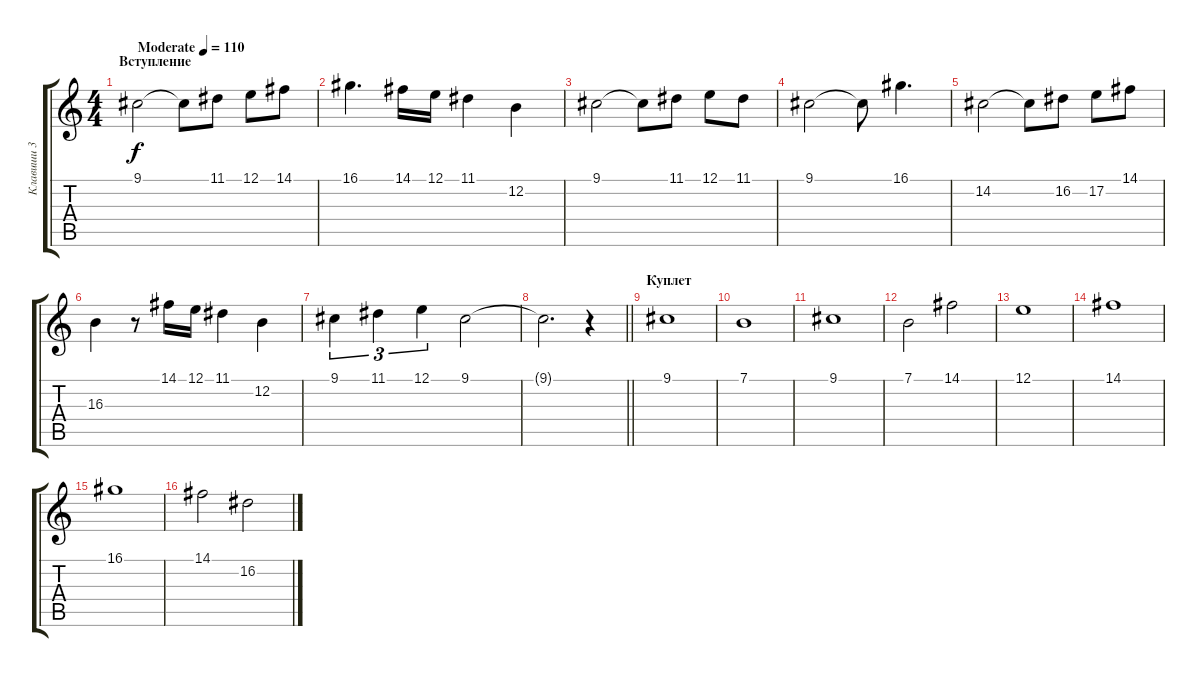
\track ("Клавиши 3" "Клавиши 3") {instrument stringensemble1}
\staff {score tabs}
\tuning (E4 B3 G3 D3 A2 E2) {hide}
\ts (4 4)
\section ("" "Вступление")
\tempo (110 "Moderate")
\clef g2
\ks c
9.1.2{dy f instrument stringensemble1} 9.1{t}.8 11.1.8 12.1.8 14.1.8 |
16.1.4{d} 14.1.16 12.1.16 11.1.4 12.2.4 |
9.1.2 9.1{t}.8 11.1.8 12.1.8 11.1.8 |
9.1.2 9.1{t}.8 16.1.4{d} |
14.2.2 14.2{t}.8 16.2.8 17.2.8 14.1.8 |
16.3.4 r.8 14.1.16 12.1.16 11.1.4 12.2.4 |
9.1.4{tu (3 2)} 11.1.4{tu (3 2)} 12.1.4{tu (3 2)} 9.1.2 |
\barLineRight lightlight
9.1{t}.2{d} r.4 |
\section ("" "Куплет")
9.1.1 |
7.1.1 |
9.1.1 |
7.1.2 14.1.2 |
12.1.1 |
14.1.1 |
16.1.1 |
14.1.2 16.2.2
